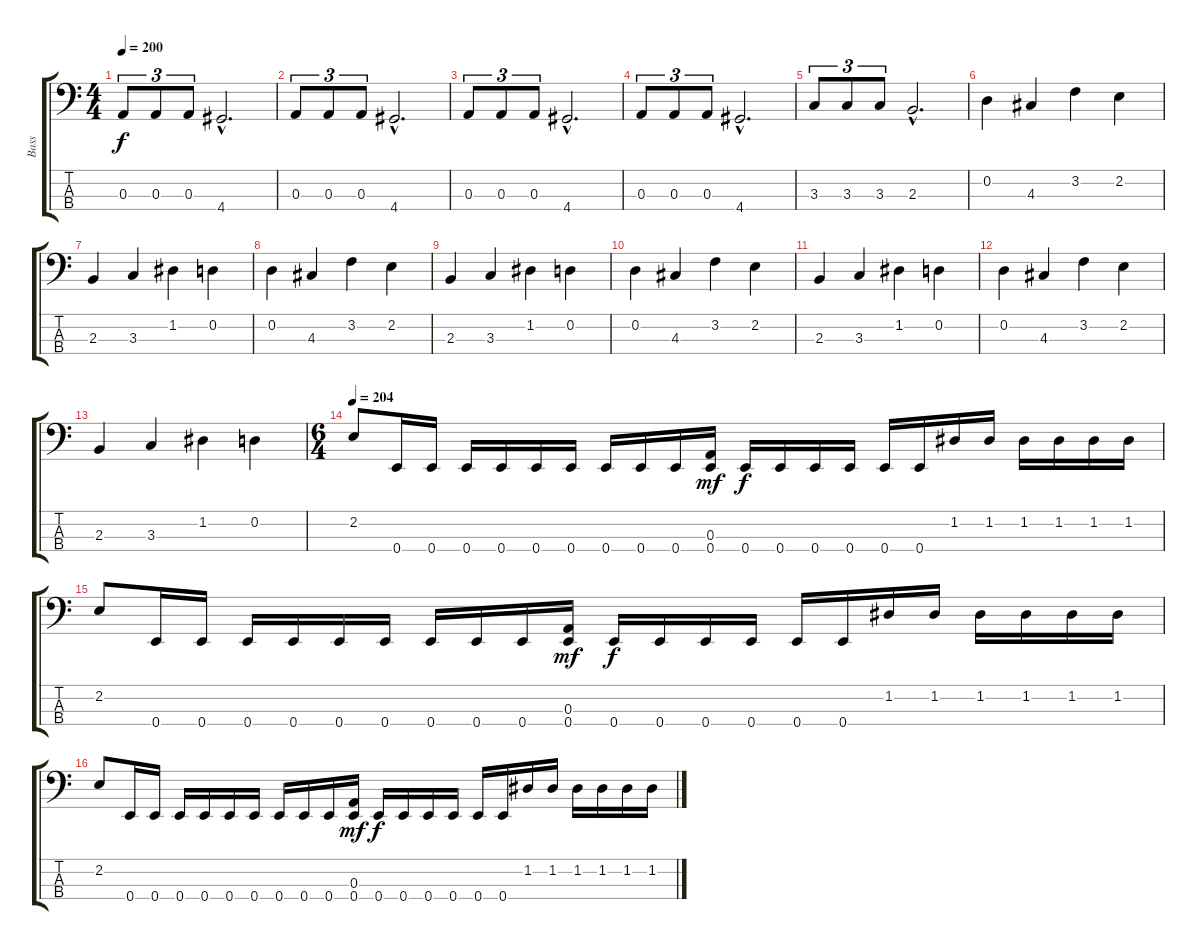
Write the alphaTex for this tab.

\track ("Bass" "Bass") {instrument acousticguitarnylon}
\staff {score tabs}
\tuning (G2 D2 A1 E1) {hide}
\ts (4 4)
\tempo 200
\tempo 147
\tempo 200
\clef f4
\ks c
0.3.8{tu (3 2) dy f instrument acousticguitarnylon} 0.3.8{tu (3 2)} 0.3.8{tu (3 2)} 4.4{hac}.2{d} |
0.3.8{tu (3 2)} 0.3.8{tu (3 2)} 0.3.8{tu (3 2)} 4.4{hac}.2{d} |
0.3.8{tu (3 2)} 0.3.8{tu (3 2)} 0.3.8{tu (3 2)} 4.4{hac}.2{d} |
0.3.8{tu (3 2)} 0.3.8{tu (3 2)} 0.3.8{tu (3 2)} 4.4{hac}.2{d} |
3.3.8{tu (3 2)} 3.3.8{tu (3 2)} 3.3.8{tu (3 2)} 2.3{hac}.2{d} |
0.2.4 4.3.4 3.2.4 2.2.4 |
2.3.4 3.3.4 1.2.4 0.2.4 |
0.2.4 4.3.4 3.2.4 2.2.4 |
2.3.4 3.3.4 1.2.4 0.2.4 |
0.2.4 4.3.4 3.2.4 2.2.4 |
2.3.4 3.3.4 1.2.4 0.2.4 |
0.2.4 4.3.4 3.2.4 2.2.4 |
2.3.4 3.3.4 1.2.4 0.2.4 |
\ts (6 4)
\tempo 204
2.2.8 0.4.16 0.4.16 0.4.16 0.4.16 0.4.16 0.4.16 0.4.16 0.4.16 0.4.16 (0.3 0.4).16{dy mf} 0.4.16{dy f} 0.4.16 0.4.16 0.4.16 0.4.16 0.4.16 1.2.16 1.2.16 1.2.16 1.2.16 1.2.16 1.2.16 |
2.2.8 0.4.16 0.4.16 0.4.16 0.4.16 0.4.16 0.4.16 0.4.16 0.4.16 0.4.16 (0.3 0.4).16{dy mf} 0.4.16{dy f} 0.4.16 0.4.16 0.4.16 0.4.16 0.4.16 1.2.16 1.2.16 1.2.16 1.2.16 1.2.16 1.2.16 |
2.2.8 0.4.16 0.4.16 0.4.16 0.4.16 0.4.16 0.4.16 0.4.16 0.4.16 0.4.16 (0.3 0.4).16{dy mf} 0.4.16{dy f} 0.4.16 0.4.16 0.4.16 0.4.16 0.4.16 1.2.16 1.2.16 1.2.16 1.2.16 1.2.16 1.2.16
